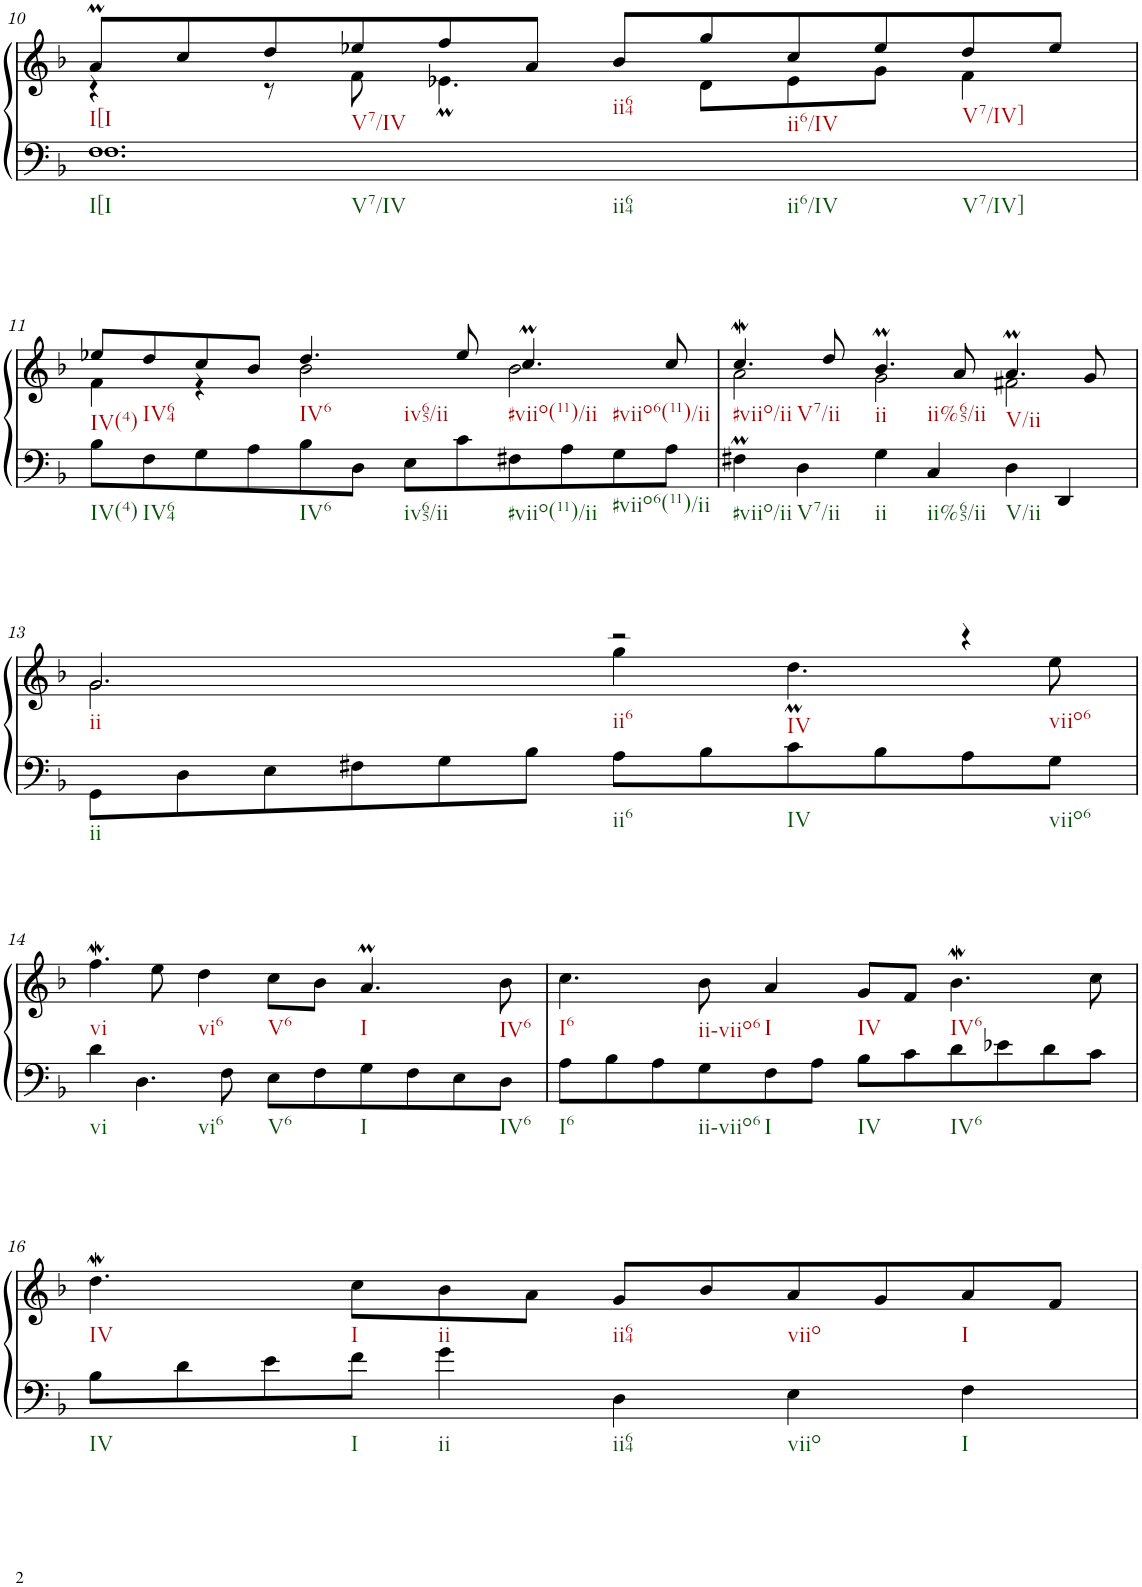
**kern	**kern
*part1	*part1
*staff2	*staff1
*I"Klavier linke Hand	*
!!LO:PB:g=z
*clefF4	*clefG2
*k[b-]	*k[b-]
*M6/4	*M6/4
=10	=10
*^	*^
1.F	1.F	8am/L	4r
.	.	8cc/	.
.	.	8dd/	8r
.	.	8ee-X/	8f\
.	.	8ff/	4.e-XM\
.	.	8a/J	.
.	.	8b-/L	.
.	.	8gg/	8d\L
.	.	8cc/	8e-\
.	.	8ee-/	8g\J
.	.	8dd/	4f\
.	.	8ee-/J	.
*v	*v	*	*
!!LO:LB:g=z	!!
=11	=11	=11
8B-\L	8ee-X/L	4f\
8F\	8dd/	.
8G\	8cc/	4r
8A\	8b-/J	.
8B-\	4.dd/	2b-\
8D\J	.	.
8E\L	.	.
8c\	8ee-/	.
8F#X\	4.ccM/	2b-\
8A\	.	.
8G\	.	.
8A\J	8cc/	.
=12	=12	=12
4F#Xm\	4.ccW/	2a\
4D\	.	.
.	8dd/	.
4G\	4.b-M/	2g\
4C/	.	.
.	8a/	.
4D\	4.am/	2f#X\
4DD/	.	.
.	8g/	.
!!LO:LB:g=z	!!
=13	=13	=13
8GG\L	2.g/	2.g\
8D\	.	.
8E\	.	.
8F#X\	.	.
8G\	.	.
8B-\J	.	.
8A\L	2r	4gg\
8B-\	.	.
8c\	.	4.ddM\
8B-\	.	.
8A\	4r	.
8G\J	.	8ee\
*	*v	*v
!!LO:LB:g=z
=14	=14
4d\	4.ffw\
4.D\	.
.	8ee\
.	4dd\
8F\	.
8E\L	8cc\L
8F\	8b-\J
8G\	4.am/
8F\	.
8E\	.
8D\J	8b-\
=15	=15
8A\L	4.cc\
8B-\	.
8A\	.
8G\	8b-\
8F\	4a/
8A\J	.
8B-\L	8g/L
8c\	8f/J
8d\	4.b-w\
8e-X\	.
8d\	.
8c\J	8cc\
!!LO:LB:g=z
=16	=16
8B-\L	4.ddW\
8d\	.
8e\	.
8f\J	8cc\L
4g\	8b-\
.	8a\J
4D\	8g/L
.	8b-/
4E\	8a/
.	8g/
4F\	8a/
.	8f/J
=	=
*-	*-
